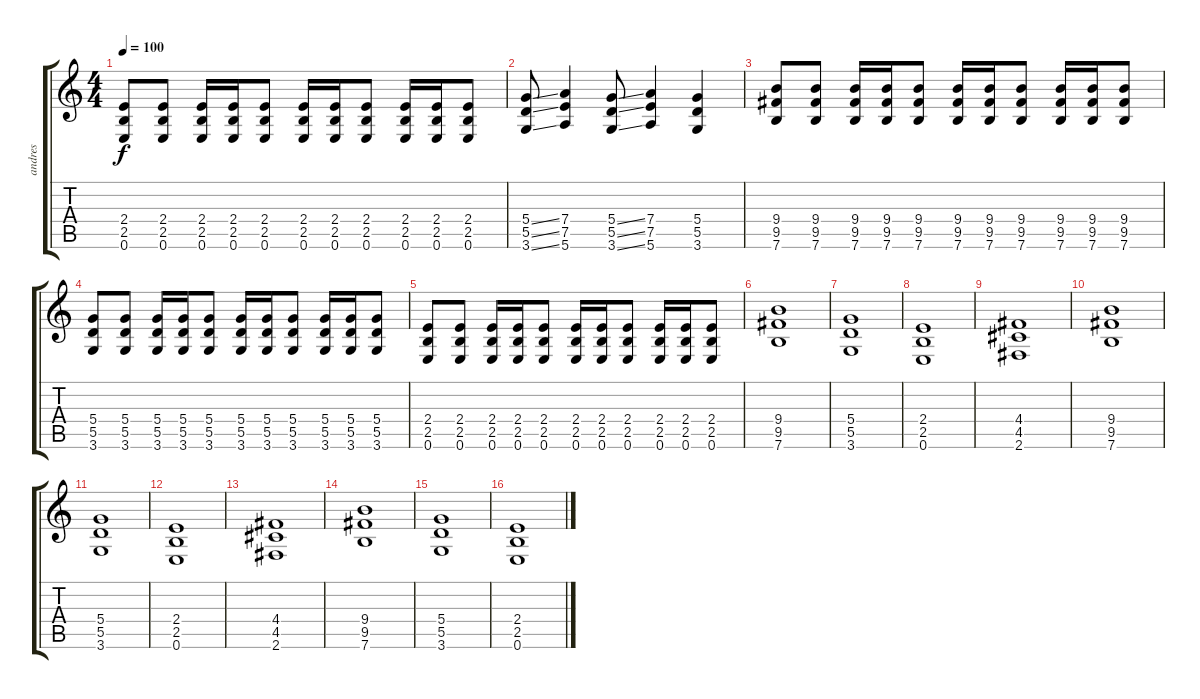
\track ("andres" "andres") {instrument overdrivenguitar}
\staff {score tabs}
\tuning (E4 B3 G3 D3 A2 E2) {hide}
\ts (4 4)
\tempo 100
\clef g2
\ks c
(2.4 2.5 0.6).8{dy f} (2.4 2.5 0.6).8 (2.4 2.5 0.6).16 (2.4 2.5 0.6).16 (2.4 2.5 0.6).8 (2.4 2.5 0.6).16 (2.4 2.5 0.6).16 (2.4 2.5 0.6).8 (2.4 2.5 0.6).16 (2.4 2.5 0.6).16 (2.4 2.5 0.6).8 |
(5.4{ss} 5.5{ss} 3.6{ss}).8 (7.4 7.5 5.6).4 (5.4{ss} 5.5{ss} 3.6{ss}).8 (7.4 7.5 5.6).4 (5.4 5.5 3.6).4 |
(9.4 9.5 7.6).8 (9.4 9.5 7.6).8 (9.4 9.5 7.6).16 (9.4 9.5 7.6).16 (9.4 9.5 7.6).8 (9.4 9.5 7.6).16 (9.4 9.5 7.6).16 (9.4 9.5 7.6).8 (9.4 9.5 7.6).16 (9.4 9.5 7.6).16 (9.4 9.5 7.6).8 |
(5.4 5.5 3.6).8 (5.4 5.5 3.6).8 (5.4 5.5 3.6).16 (5.4 5.5 3.6).16 (5.4 5.5 3.6).8 (5.4 5.5 3.6).16 (5.4 5.5 3.6).16 (5.4 5.5 3.6).8 (5.4 5.5 3.6).16 (5.4 5.5 3.6).16 (5.4 5.5 3.6).8 |
(2.4 2.5 0.6).8 (2.4 2.5 0.6).8 (2.4 2.5 0.6).16 (2.4 2.5 0.6).16 (2.4 2.5 0.6).8 (2.4 2.5 0.6).16 (2.4 2.5 0.6).16 (2.4 2.5 0.6).8 (2.4 2.5 0.6).16 (2.4 2.5 0.6).16 (2.4 2.5 0.6).8 |
(9.4 9.5 7.6).1 |
(5.4 5.5 3.6).1 |
(2.4 2.5 0.6).1 |
(4.4 4.5 2.6).1 |
(9.4 9.5 7.6).1 |
(5.4 5.5 3.6).1 |
(2.4 2.5 0.6).1 |
(4.4 4.5 2.6).1 |
(9.4 9.5 7.6).1 |
(5.4 5.5 3.6).1 |
(2.4 2.5 0.6).1
